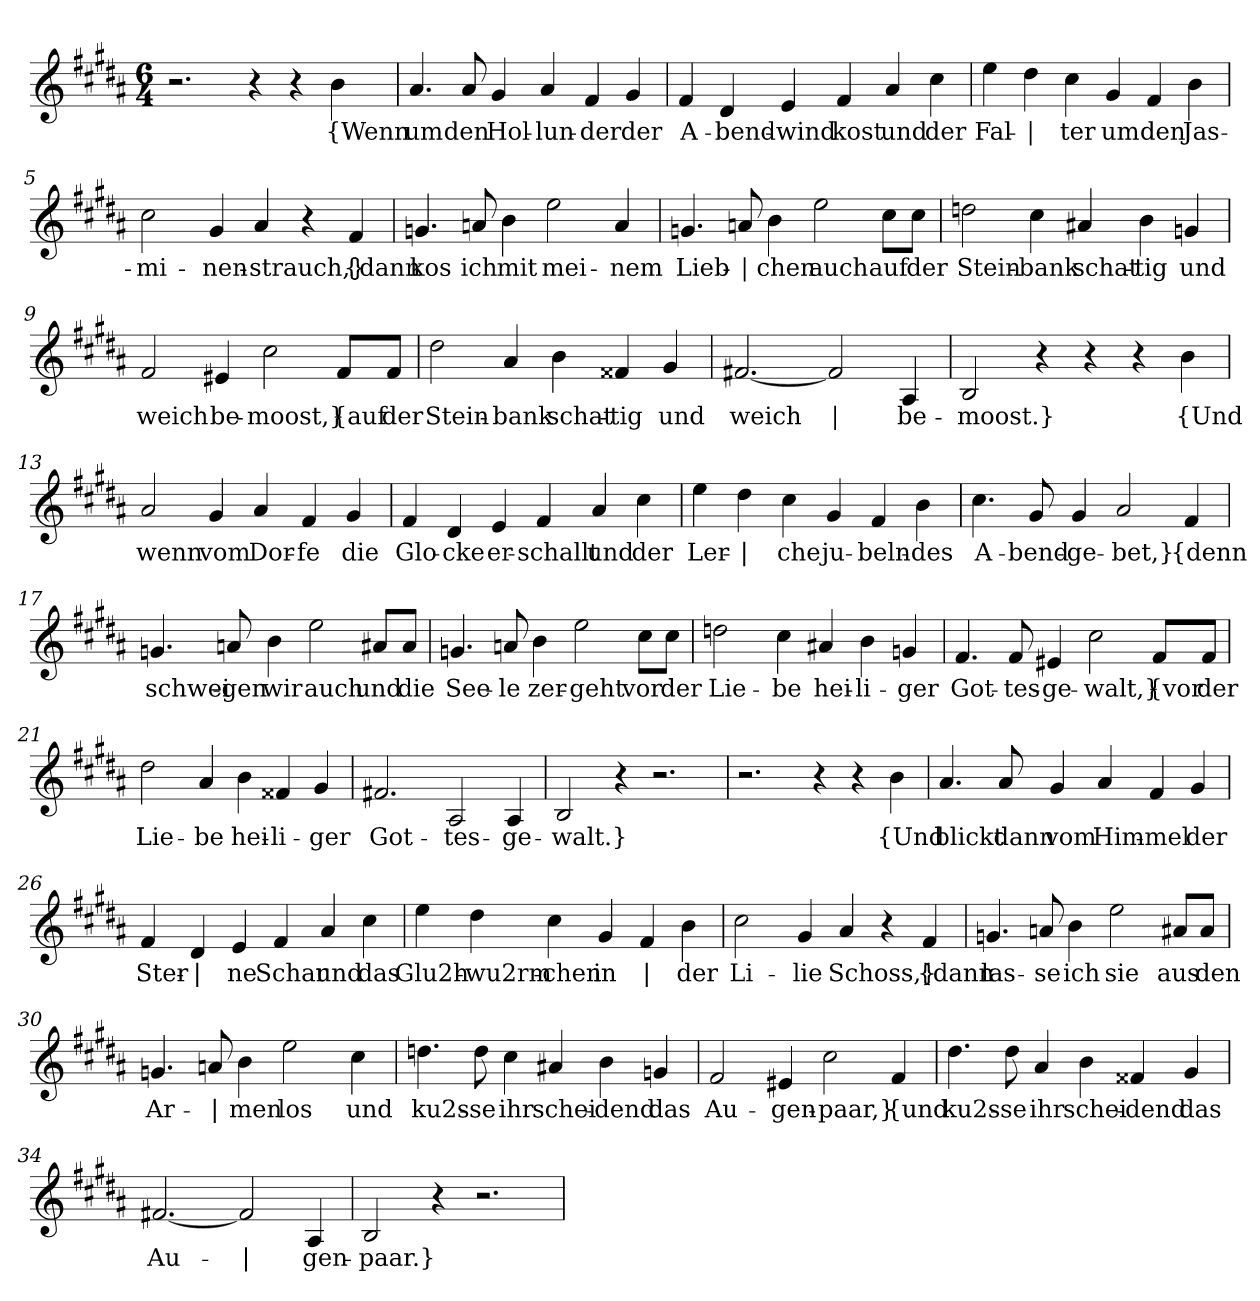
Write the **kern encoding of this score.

**kern	**text
*part1	*part1
*staff1	*staff1
*clefG2	*
*k[f#c#g#d#a#]	*
*M6/4	*
=1	=1
2.r	.
4r	.
4r	.
!	!LO:LY:b
4b\	{Wenn
=2	=2
!	!LO:LY:b
4.a#/	um
!	!LO:LY:b
8a#/	den
!	!LO:LY:b
4g#/	Hol-
!	!LO:LY:b
4a#/	-lun-
!	!LO:LY:b
4f#/	-der
!	!LO:LY:b
4g#/	der
=3	=3
!	!LO:LY:b
4f#/	A-
!	!LO:LY:b
4d#/	-bend-
!	!LO:LY:b
4e/	-wind
!	!LO:LY:b
4f#/	kost
!	!LO:LY:b
4a#/	und
!	!LO:LY:b
4cc#\	der
!!LO:LB:g=z
=4	=4
!	!LO:LY:b
4ee\	Fal-
!	!LO:LY:b
4dd#\	|
!	!LO:LY:b
4cc#\	-ter
!	!LO:LY:b
4g#/	um
!	!LO:LY:b
4f#/	den
!	!LO:LY:b
4b\	Jas-
=5	=5
!	!LO:LY:b
2cc#\	-mi-
!	!LO:LY:b
4g#/	-nen-
!	!LO:LY:b
4a#/	-strauch,}
4r	.
!	!LO:LY:b
4f#/	{dann
=6	=6
!	!LO:LY:b
4.gn/	kos
!	!LO:LY:b
8an/	ich
!	!LO:LY:b
4b\	mit
!	!LO:LY:b
2ee\	mei-
!	!LO:LY:b
4a/	-nem
!!LO:LB:g=z
=7	=7
!	!LO:LY:b
4.gn/	Lieb-
!	!LO:LY:b
8an/	|
!	!LO:LY:b
4b\	-chen
!	!LO:LY:b
2ee\	auch
!	!LO:LY:b
8cc#\L	auf
!	!LO:LY:b
8cc#\J	der
=8	=8
!	!LO:LY:b
2ddn\	Stein-
!	!LO:LY:b
4cc#\	-bank
!	!LO:LY:b
4a#X/	schat-
!	!LO:LY:b
4b\	-tig
!	!LO:LY:b
4gn/	und
=9	=9
!	!LO:LY:b
2f#/	weich
!	!LO:LY:b
4e#X/	be-
!	!LO:LY:b
2cc#\	-moost,}
!	!LO:LY:b
8f#/L	{auf
!	!LO:LY:b
8f#/J	der
!!LO:LB:g=z
=10	=10
!	!LO:LY:b
2dd#\	Stein-
!	!LO:LY:b
4a#/	-bank
!	!LO:LY:b
4b\	schat-
!	!LO:LY:b
4f##X/	-tig
!	!LO:LY:b
4g#/	und
=11	=11
!	!LO:LY:b
[2.f#X/	weich
!	!LO:LY:b
2f#/]	|
!	!LO:LY:b
4A#/	be-
=12	=12
!	!LO:LY:b
2B/	-moost.}
4r	.
4r	.
4r	.
!	!LO:LY:b
4b\	{Und
=13	=13
!	!LO:LY:b
2a#/	wenn
!	!LO:LY:b
4g#/	vom
!	!LO:LY:b
4a#/	Dor-
!	!LO:LY:b
4f#/	-fe
!	!LO:LY:b
4g#/	die
!!LO:LB:g=z
=14	=14
!	!LO:LY:b
4f#/	Glo-
!	!LO:LY:b
4d#/	-cke
!	!LO:LY:b
4e/	er-
!	!LO:LY:b
4f#/	-schallt
!	!LO:LY:b
4a#/	und
!	!LO:LY:b
4cc#\	der
=15	=15
!	!LO:LY:b
4ee\	Ler-
!	!LO:LY:b
4dd#\	|
!	!LO:LY:b
4cc#\	-che
!	!LO:LY:b
4g#/	ju-
!	!LO:LY:b
4f#/	-beln-
!	!LO:LY:b
4b\	-des
=16	=16
!	!LO:LY:b
4.cc#\	A-
!	!LO:LY:b
8g#/	-bend-
!	!LO:LY:b
4g#/	-ge-
!	!LO:LY:b
2a#/	-bet,}
!	!LO:LY:b
4f#/	{denn
!!LO:LB:g=z
=17	=17
!	!LO:LY:b
4.gn/	schwei-
!	!LO:LY:b
8an/	-gen
!	!LO:LY:b
4b\	wir
!	!LO:LY:b
2ee\	auch
!	!LO:LY:b
8a#X/L	und
!	!LO:LY:b
8a#/J	die
=18	=18
!	!LO:LY:b
4.gn/	See-
!	!LO:LY:b
8an/	-le
!	!LO:LY:b
4b\	zer-
!	!LO:LY:b
2ee\	-geht
!	!LO:LY:b
8cc#\L	vor
!	!LO:LY:b
8cc#\J	der
=19	=19
!	!LO:LY:b
2ddn\	Lie-
!	!LO:LY:b
4cc#\	-be
!	!LO:LY:b
4a#X/	hei-
!	!LO:LY:b
4b\	-li-
!	!LO:LY:b
4gn/	-ger
!!LO:LB:g=z
=20	=20
!	!LO:LY:b
4.f#/	Got-
!	!LO:LY:b
8f#/	-tes-
!	!LO:LY:b
4e#X/	-ge-
!	!LO:LY:b
2cc#\	-walt,}
!	!LO:LY:b
8f#/L	{vor
!	!LO:LY:b
8f#/J	der
=21	=21
!	!LO:LY:b
2dd#\	Lie-
!	!LO:LY:b
4a#/	-be
!	!LO:LY:b
4b\	hei-
!	!LO:LY:b
4f##X/	-li-
!	!LO:LY:b
4g#/	-ger
=22	=22
!	!LO:LY:b
2.f#X/	Got-
!	!LO:LY:b
2A#/	-tes-
!	!LO:LY:b
4A#/	-ge-
=23	=23
!	!LO:LY:b
2B/	-walt.}
4r	.
2.r	.
!!LO:LB:g=z
=24	=24
2.r	.
4r	.
4r	.
!	!LO:LY:b
4b\	{Und
=25	=25
!	!LO:LY:b
4.a#/	blickt
!	!LO:LY:b
8a#/	dann
!	!LO:LY:b
4g#/	vom
!	!LO:LY:b
4a#/	Him-
!	!LO:LY:b
4f#/	-mel
!	!LO:LY:b
4g#/	der
=26	=26
!	!LO:LY:b
4f#/	Ster-
!	!LO:LY:b
4d#/	|
!	!LO:LY:b
4e/	-ne
!	!LO:LY:b
4f#/	Schar
!	!LO:LY:b
4a#/	und
!	!LO:LY:b
4cc#\	das
!!LO:LB:g=z
=27	=27
!	!LO:LY:b
4ee\	Glu2h-
!	!LO:LY:b
4dd#\	-wu2rm-
!	!LO:LY:b
4cc#\	-chen
!	!LO:LY:b
4g#/	in
!	!LO:LY:b
4f#/	|
!	!LO:LY:b
4b\	der
=28	=28
!	!LO:LY:b
2cc#\	Li-
!	!LO:LY:b
4g#/	-lie
!	!LO:LY:b
4a#/	Schoss,}
4r	.
!	!LO:LY:b
4f#/	{dann
=29	=29
!	!LO:LY:b
4.gn/	las-
!	!LO:LY:b
8an/	-se
!	!LO:LY:b
4b\	ich
!	!LO:LY:b
2ee\	sie
!	!LO:LY:b
8a#X/L	aus
!	!LO:LY:b
8a#/J	den
!!LO:LB:g=z
=30	=30
!	!LO:LY:b
4.gn/	Ar-
!	!LO:LY:b
8an/	|
!	!LO:LY:b
4b\	-men
!	!LO:LY:b
2ee\	los
!	!LO:LY:b
4cc#\	und
=31	=31
!	!LO:LY:b
4.ddn\	ku2s-
!	!LO:LY:b
8dd\	-se
!	!LO:LY:b
4cc#\	ihr
!	!LO:LY:b
4a#X/	schei-
!	!LO:LY:b
4b\	-dend
!	!LO:LY:b
4gn/	das
=32	=32
!	!LO:LY:b
2f#/	Au-
!	!LO:LY:b
4e#X/	-gen-
!	!LO:LY:b
2cc#\	-paar,}
!	!LO:LY:b
4f#/	{und
!!LO:PB:g=z
=33	=33
!	!LO:LY:b
4.dd#\	ku2s-
!	!LO:LY:b
8dd#\	-se
!	!LO:LY:b
4a#/	ihr
!	!LO:LY:b
4b\	schei-
!	!LO:LY:b
4f##X/	-dend
!	!LO:LY:b
4g#/	das
=34	=34
!	!LO:LY:b
[2.f#X/	Au-
!	!LO:LY:b
2f#/]	|
!	!LO:LY:b
4A#/	-gen-
=35	=35
!	!LO:LY:b
2B/	-paar.}
4r	.
2.r	.
=	=
*-	*-
